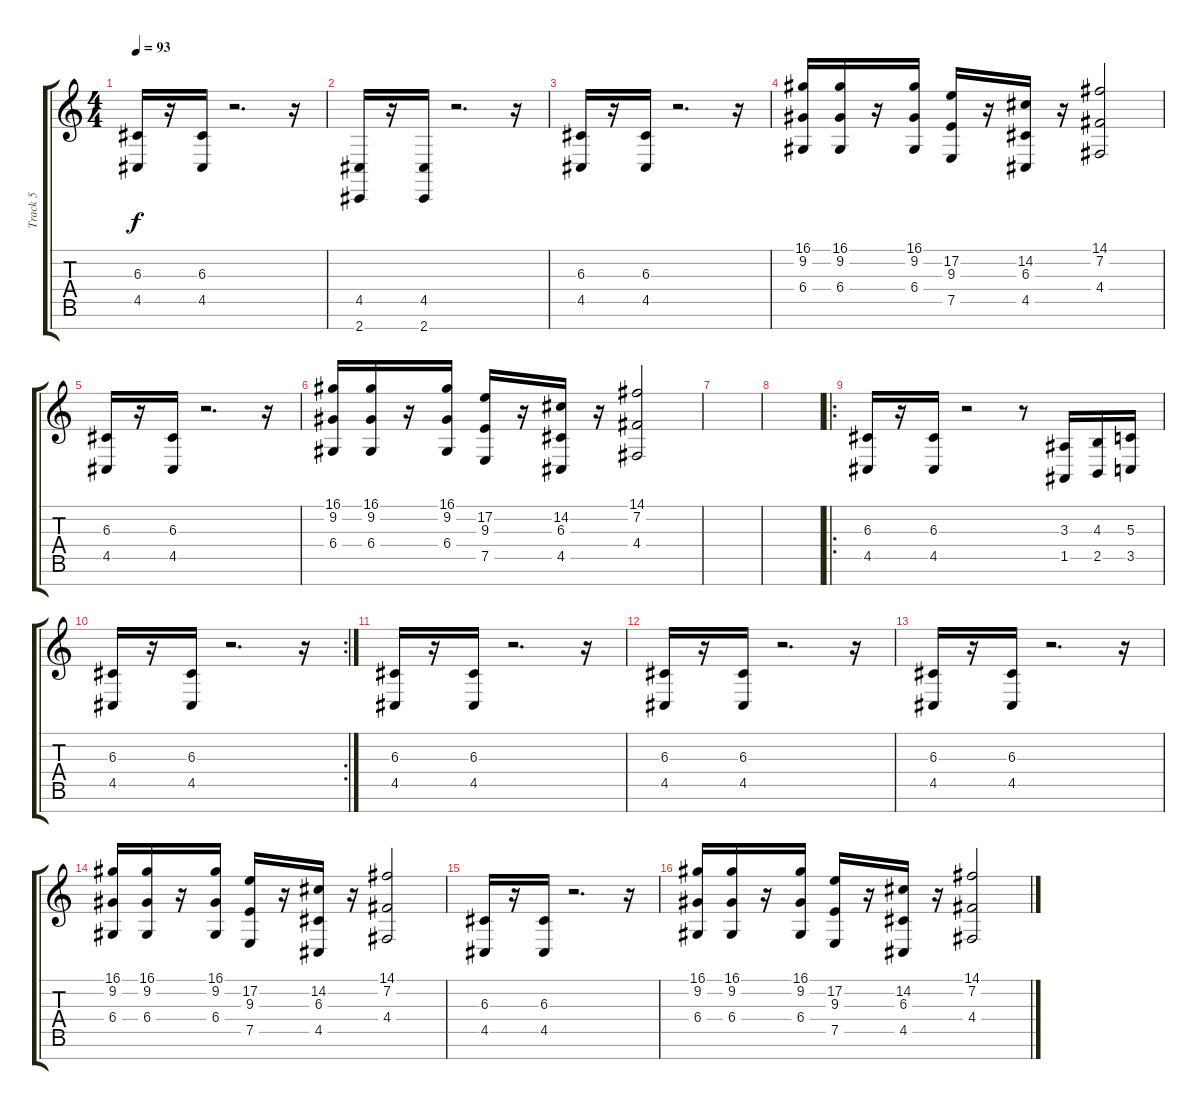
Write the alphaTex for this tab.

\track ("Track 5" "Track 5") {instrument brasssection}
\staff {score tabs}
\tuning (E4 B3 G3 D3 A2 E2 B1) {hide}
\ts (4 4)
\tempo 93
\clef g2
\ks c
(6.3 4.5).16{dy f} r.16 (6.3 4.5).16 r.2{d} r.16 |
(4.5 2.7).16 r.16 (4.5 2.7).16 r.2{d} r.16 |
(6.3 4.5).16 r.16 (6.3 4.5).16 r.2{d} r.16 |
(16.1 9.2 6.4).16 (16.1 9.2 6.4).16 r.16 (16.1 9.2 6.4).16 (17.2 9.3 7.5).16 r.16 (14.2 6.3 4.5).16 r.16 (14.1 7.2 4.4).2 |
(6.3 4.5).16 r.16 (6.3 4.5).16 r.2{d} r.16 |
(16.1 9.2 6.4).16 (16.1 9.2 6.4).16 r.16 (16.1 9.2 6.4).16 (17.2 9.3 7.5).16 r.16 (14.2 6.3 4.5).16 r.16 (14.1 7.2 4.4).2 |
|
|
\ro
(6.3 4.5).16 r.16 (6.3 4.5).16 r.2 r.8 (3.3 1.5).16 (4.3 2.5).16 (5.3 3.5).16 |
\rc 2
(6.3 4.5).16 r.16 (6.3 4.5).16 r.2{d} r.16 |
(6.3 4.5).16 r.16 (6.3 4.5).16 r.2{d} r.16 |
(6.3 4.5).16 r.16 (6.3 4.5).16 r.2{d} r.16 |
(6.3 4.5).16 r.16 (6.3 4.5).16 r.2{d} r.16 |
(16.1 9.2 6.4).16 (16.1 9.2 6.4).16 r.16 (16.1 9.2 6.4).16 (17.2 9.3 7.5).16 r.16 (14.2 6.3 4.5).16 r.16 (14.1 7.2 4.4).2 |
(6.3 4.5).16 r.16 (6.3 4.5).16 r.2{d} r.16 |
(16.1 9.2 6.4).16 (16.1 9.2 6.4).16 r.16 (16.1 9.2 6.4).16 (17.2 9.3 7.5).16 r.16 (14.2 6.3 4.5).16 r.16 (14.1 7.2 4.4).2
